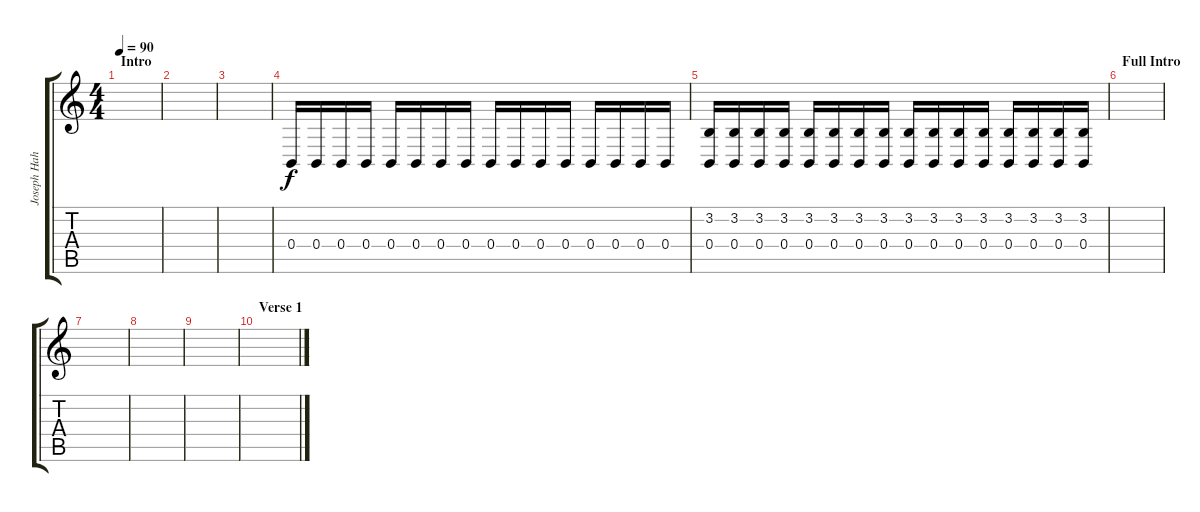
\track ("Joseph Hahn (Sampler)" "Joseph Hah") {instrument lead5charang}
\staff {score tabs}
\tuning (Db4 Ab3 E3 B2 Gb2 B1) {hide}
\ts (4 4)
\section ("" "Intro")
\tempo 90
\clef g2
\ks c
|
|
|
0.4.16{volume 11} 0.4.16 0.4.16 0.4.16 0.4.16 0.4.16 0.4.16 0.4.16 0.4.16 0.4.16 0.4.16 0.4.16 0.4.16 0.4.16 0.4.16 0.4.16 |
(3.2 0.4).16 (3.2 0.4).16 (3.2 0.4).16 (3.2 0.4).16 (3.2 0.4).16 (3.2 0.4).16 (3.2 0.4).16 (3.2 0.4).16 (3.2 0.4).16 (3.2 0.4).16 (3.2 0.4).16 (3.2 0.4).16 (3.2 0.4).16 (3.2 0.4).16 (3.2 0.4).16 (3.2 0.4).16 |
\section ("" "Full Intro")
|
|
|
|
\section ("" "Verse 1")
